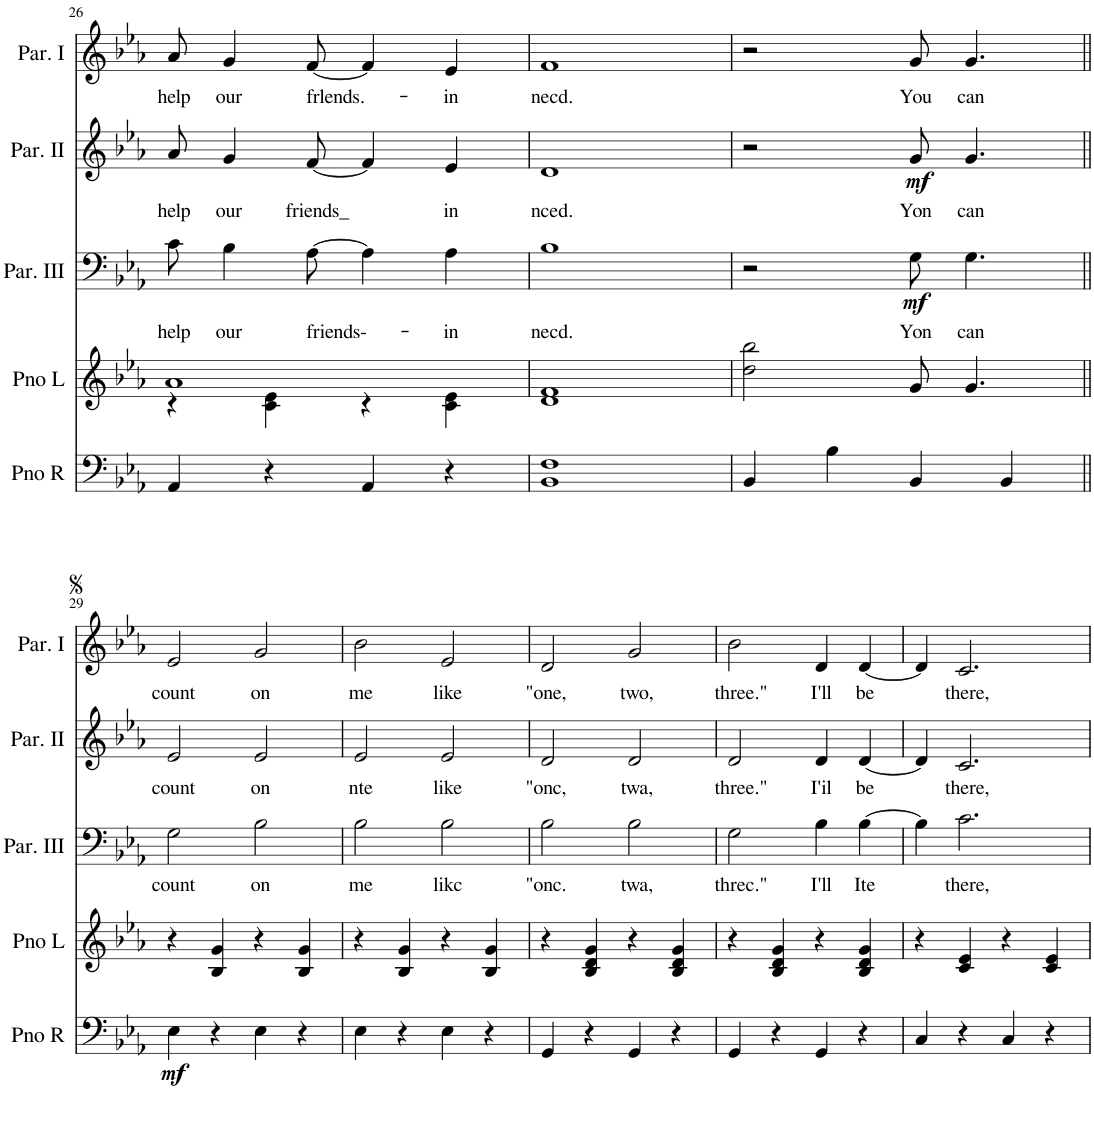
**kern	**dynam	**kern	**kern	**text	**dynam	**kern	**text	**dynam	**kern	**text
*part5	*part5	*part4	*part3	*part3	*part3	*part2	*part2	*part2	*part1	*part1
*staff5	*staff5	*staff4	*staff3	*staff3	*staff3	*staff2	*staff2	*staff2	*staff1	*staff1
*I"Piano R	*	*I"Piano L	*I"Part III	*	*	*I"Part II	*	*	*I"Part I	*
*I'Pno R	*	*I'Pno L	*I'Par. III	*	*	*I'Par. II	*	*	*I'Par. I	*
!!LO:PB:g=z
*clefF4	*	*clefG2	*clefF4	*	*	*clefG2	*	*	*clefG2	*
*k[b-e-a-]	*	*k[b-e-a-]	*k[b-e-a-]	*	*	*k[b-e-a-]	*	*	*k[b-e-a-]	*
*M2/2	*	*M2/2	*M2/2	*	*	*M2/2	*	*	*M2/2	*
*met(c|)	*	*met(c|)	*met(c|)	*	*	*met(c|)	*	*	*met(c|)	*
=26	=26	=26	=26	=26	=26	=26	=26	=26	=26	=26
*	*	*^	*	*	*	*	*	*	*	*
!	!	!	!	!	!LO:LY:b	!	!	!LO:LY:b	!	!	!LO:LY:b
4AA-/	.	1a-	4r	8c\	help	.	8a-/	help	.	8a-/	help
!	!	!	!	!	!LO:LY:b	!	!	!LO:LY:b	!	!	!LO:LY:b
.	.	.	.	4B-\	our	.	4g/	our	.	4g/	our
4r	.	.	4c\ 4e-\	.	.	.	.	.	.	.	.
!	!	!	!	!	!LO:LY:b	!	!	!LO:LY:b	!	!	!LO:LY:b
.	.	.	.	[8A-\	friends--	.	[8f/	friends_	.	[8f/	frlends.-
4AA-/	.	.	4r	4A-\]	.	.	4f/]	.	.	4f/]	.
!	!	!	!	!	!LO:LY:b	!	!	!LO:LY:b	!	!	!LO:LY:b
4r	.	.	4c\ 4e-\	4A-\	-in	.	4e-/	in	.	4e-/	-in
=27	=27	=27	=27	=27	=27	=27	=27	=27	=27	=27	=27
!	!	!	!	!	!LO:LY:b	!	!	!LO:LY:b	!	!	!LO:LY:b
*	*	*v	*v	*	*	*	*	*	*	*	*
1BB- 1F	.	1d 1f	1B-	necd.	.	1d	nced.	.	1f	necd.
=28	=28	=28	=28	=28	=28	=28	=28	=28	=28	=28
4BB-/	.	2dd\ 2bb-\	2r	.	.	2r	.	.	2r	.
4B-\	.	.	.	.	.	.	.	.	.	.
!	!	!	!	!LO:LY:b	!LO:DY:b	!	!LO:LY:b	!LO:DY:b	!	!LO:LY:b
4BB-/	.	8g/	8G\	Yon	mf	8g/	Yon	mf	8g/	You
!	!	!	!	!LO:LY:b	!	!	!LO:LY:b	!	!	!LO:LY:b
.	.	4.g/	4.G\	can	.	4.g/	can	.	4.g/	can
4BB-/	.	.	.	.	.	.	.	.	.	.
!!LO:LB:g=z
=29||	=29||	=29||	=29||	=29||	=29||	=29||	=29||	=29||	=29||	=29||
!	!LO:DY:b	!	!	!LO:LY:b	!	!	!LO:LY:b	!	!	!LO:LY:b
4E-\	mf	4r	2G\	count	.	2e-/	count	.	2e-/	count
4r	.	4B-/ 4g/	.	.	.	.	.	.	.	.
!	!	!	!	!LO:LY:b	!	!	!LO:LY:b	!	!	!LO:LY:b
4E-\	.	4r	2B-\	on	.	2e-/	on	.	2g/	on
4r	.	4B-/ 4g/	.	.	.	.	.	.	.	.
=30	=30	=30	=30	=30	=30	=30	=30	=30	=30	=30
!	!	!	!	!LO:LY:b	!	!	!LO:LY:b	!	!	!LO:LY:b
4E-\	.	4r	2B-\	me	.	2e-/	nte	.	2b-\	me
4r	.	4B-/ 4g/	.	.	.	.	.	.	.	.
!	!	!	!	!LO:LY:b	!	!	!LO:LY:b	!	!	!LO:LY:b
4E-\	.	4r	2B-\	likc	.	2e-/	like	.	2e-/	like
4r	.	4B-/ 4g/	.	.	.	.	.	.	.	.
=31	=31	=31	=31	=31	=31	=31	=31	=31	=31	=31
!	!	!	!	!LO:LY:b	!	!	!LO:LY:b	!	!	!LO:LY:b
4GG/	.	4r	2B-\	"onc.	.	2d/	"onc,	.	2d/	"one,
4r	.	4B-/ 4d/ 4g/	.	.	.	.	.	.	.	.
!	!	!	!	!LO:LY:b	!	!	!LO:LY:b	!	!	!LO:LY:b
4GG/	.	4r	2B-\	twa,	.	2d/	twa,	.	2g/	two,
4r	.	4B-/ 4d/ 4g/	.	.	.	.	.	.	.	.
=32	=32	=32	=32	=32	=32	=32	=32	=32	=32	=32
!	!	!	!	!LO:LY:b	!	!	!LO:LY:b	!	!	!LO:LY:b
4GG/	.	4r	2G\	threc."	.	2d/	three."	.	2b-\	three."
4r	.	4B-/ 4d/ 4g/	.	.	.	.	.	.	.	.
!	!	!	!	!LO:LY:b	!	!	!LO:LY:b	!	!	!LO:LY:b
4GG/	.	4r	4B-\	I'll	.	4d/	I'il	.	4d/	I'll
!	!	!	!	!LO:LY:b	!	!	!LO:LY:b	!	!	!LO:LY:b
4r	.	4B-/ 4d/ 4g/	[4B-\	Ite	.	[4d/	be	.	[4d/	be
=33	=33	=33	=33	=33	=33	=33	=33	=33	=33	=33
4C/	.	4r	4B-\]	.	.	4d/]	.	.	4d/]	.
!	!	!	!	!LO:LY:b	!	!	!LO:LY:b	!	!	!LO:LY:b
4r	.	4c/ 4e-/	2.c\	there,	.	2.c/	there,	.	2.c/	there,
4C/	.	4r	.	.	.	.	.	.	.	.
4r	.	4c/ 4e-/	.	.	.	.	.	.	.	.
=	=	=	=	=	=	=	=	=	=	=
*-	*-	*-	*-	*-	*-	*-	*-	*-	*-	*-
